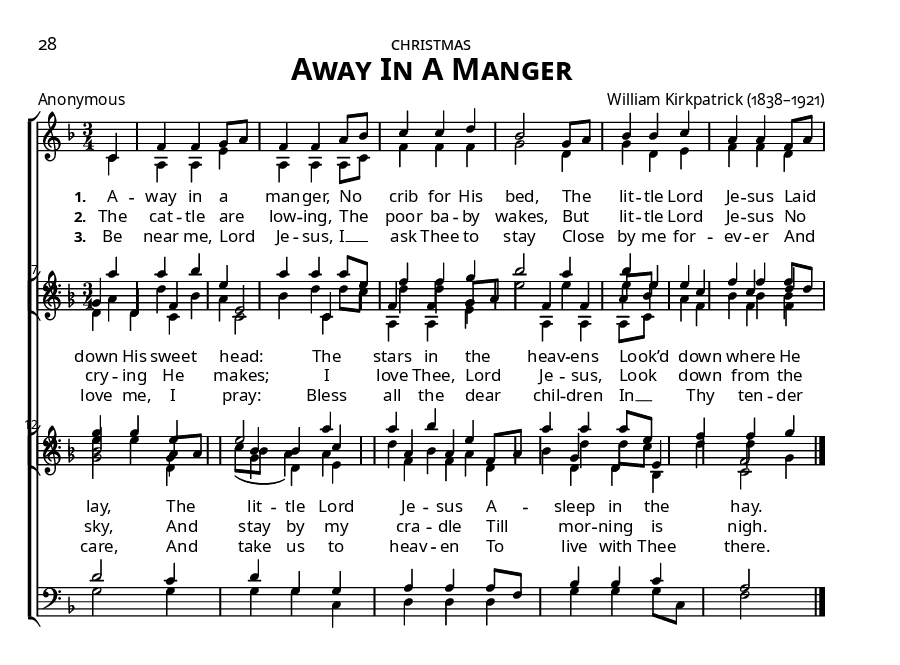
\version "2.14.2"
\include "util.ly"
\header {
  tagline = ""%\markup { "from" \italic {ChristmasCarolMusic.org}}

    title = \markup{\override #'(font-name . "Garamond Premier Pro Semibold"){ \abs-fontsize #15 \smallCapsOldStyle"Away In A Manger"}}
    poet = \markup\oldStyleNum"Anonymous"
    composer = \markup\oldStyleNum"William Kirkpatrick (1838–1921)"
  }
\paper {
  print-all-headers = ##f
  paper-height = 9\in
  paper-width = 6\in
  indent = 0\in
  %system-system-spacing = #'((basic-distance . 10) (padding . 0))
  score-markup-spacing =
    #'((basic-distance . 0)
       (minimum-distance . 0)
       (padding . 0)
       (stretchability . 80))
  system-system-spacing =
    #'((basic-distance . 0)
       (minimum-distance . 0)
       (padding . -10)
       (stretchability . 100))
  markup-system-spacing =
    #'((basic-distance . 0)
       (minimum-distance . 0)
       (padding . 0)
       (stretchability . 0))
  last-bottom-spacing =
    #'((basic-distance . 0)
       (minimum-distance . 0)
       (padding . 0)
       (stretchability . 0))
%{IF_LESSER
  markup-system-spacing #'stretchability = 50
  top-markup-spacing #'stretchability = 30
  last-bottom-spacing #'stretchability = 60
%}%END_IF_LESSER
  ragged-last-bottom = ##t
  ragged-bottom = ##f
  two-sided = ##t
  inner-margin = 0.5\in
  outer-margin = 0.25\in
  top-margin = 0.25\in
  bottom-margin = 0.25\in
  first-page-number = #028
  print-first-page-number = ##t
  headerLine = \markup{\override #'(font-name . "Garamond Premier Pro") \smallCapsOldStyle"christmas"}
  oddHeaderMarkup = \markup\fill-line{
     \override #'(font-name . "Garamond Premier Pro")\abs-fontsize #8.5
     \combine 
        \fill-line{"" \on-the-fly #print-page-number-check-first
        \oldStylePageNum""
        }
        \fill-line{\headerLine}
  }
  evenHeaderMarkup = \markup {
     \override #'(font-name . "Garamond Premier Pro")\abs-fontsize #8.5
     \combine
        \on-the-fly #print-page-number-check-first
        \oldStylePageNum""
        \fill-line{\headerLine}
  }
}
#(set-global-staff-size 13.6) \paper{ #(define fonts (make-pango-font-tree "GoudyOlSt BT" "Garamond Premier Pro" "Garamond Premier Pro" (/ 13.6 20))) }
%8.5x11 #(set-global-staff-size 17.8) \paper{ #(define fonts (make-pango-font-tree "GoudyOlSt BT" "Garamond Premier Pro" "Garamond Premier Pro" (/ 17.8 20))) }
%{IF_LESSER
#(set-global-staff-size 15) \paper{ #(define fonts (make-pango-font-tree "GoudyOlSt BT" "Garamond Premier Pro" "Garamond Premier Pro" (/ 15 20))) }
%}%END_IF_LESSER






























global = {
  \key f \major
  \time 3/4
  \autoBeamOff
}

sopMusic = \relative c' {
  \partial 4 c4 |
  f f g8[ a] |
  f4 f a8[ bes] |
  c4 c d |
  bes2 g8[ a] |
  bes4 bes c |
  
  a a f8[ a] |
  g4 d f |
  e2 c4 |
  f f g8[ a] |
  f4 f a8[ bes] |
  
  c4 c d |
  bes2 g8[ a] |
  bes4 bes c |
  a4 a f8[ a] |
  g4 d e |
  f2 \bar "|."
}
sopWords = \lyricmode {
  
}

altoMusic = \relative c' {
  c4 |
  a a e' |
  a, a a8[ c] |
  f4 f f |
  g2 d4 |
  g d e |
  f f d |
  
  d d c 
  c2 c4 |
  a a e' |
  a, a a8[ c] |
  f4 f f |
  g2 d4 |
  g d e |
  f f d |
  d d bes |
  c2 \bar"|."
}
altoWords = \lyricmode {
  \dropLyricsIV
  \set stanza = #"1. "
  A -- way in a  man -- ger,
  No crib for His bed,
  The lit -- tle Lord Je -- sus
  Laid down His sweet head:
  The stars in the heav -- ens
  Look’d down where He lay,
  The lit -- tle Lord Je -- sus
  A -- sleep in the hay.
}
altoWordsII = \lyricmode {
  \dropLyricsIV
  \set stanza = #"2. "
  The cat -- tle are low -- ing,
  The poor ba -- by wakes,
  But lit -- tle Lord Je -- sus
  No cry -- ing He makes;
  I love Thee, Lord Je -- sus,
  Look down from the sky,
  And stay by my cra -- dle
  Till mor -- ning is nigh.
}
altoWordsIII = \lyricmode {
  \dropLyricsIV
  \set stanza = #"3. "
  Be near me, Lord Je -- sus,
  I __ ask Thee to stay
  Close by me for -- ev -- er
  And love me, I pray:
  Bless all the dear chil -- dren
  In __ Thy ten -- der care,
  And take us to heav -- en
  To live with Thee there.
}
altoWordsIV = \lyricmode {
}

tenorMusic = \relative c' {
  c4 |
  c d g, |
  c c c8[ g] |
  a4 a bes |
  d2 c4 |
  d g, g |
  a a a8[ f] |
  
  bes4 bes g |
  g2 c4 |
  c d g, |
  c c c8[ g] |
  a4 a bes |
  d2 c4 |
  d g, g |
  a a a8[ f] |
  bes4 bes c |
  a2 \bar"|."
}
tenorWords = \lyricmode {

}

bassMusic = \relative c {
  c4 |
  f d c |
  d f f8[ e] |
  f4 f bes, |
  g'2 g4 |
  g g c, |
  d d d |
  
  g g c, |
  e8([ d] c4) c4 |
  f d c |
  d f f8[ e] |
  f4 f bes, |
  g'2 g4 |
  g g c, |
  d d d |
  g g g8[ c,] |
  f2 \bar"|."
}
bassWords = \lyricmode {

}

\score {
  <<
   \new ChoirStaff <<
%    \new Lyrics = sopranos \with { \override VerticalAxisGroup #'nonstaff-relatedstaff-spacing = #'((basic-distance . 1)) }
    \new Staff = women <<
      \new Voice = "sopranos" { \voiceOne << \global \sopMusic >> }
      \new Voice = "altos" { \voiceTwo << \global \altoMusic >> }
    >>
    \new Lyrics \with { alignAboveContext = #"women" } \lyricsto "sopranos" \sopWords
    \new Lyrics = "altosIV"  \with { alignBelowContext = #"women" } \lyricsto "sopranos" \altoWordsIV
    \new Lyrics = "altosIII"  \with { alignBelowContext = #"women" } \lyricsto "sopranos" \altoWordsIII
    \new Lyrics = "altosII"  \with { alignBelowContext = #"women" } \lyricsto "sopranos" \altoWordsII
    \new Lyrics = "altos"  \with { alignBelowContext = #"women" } \lyricsto "sopranos" \altoWords
   \new Staff = men <<
      \clef bass
      \new Voice = "tenors" { \voiceOne << \global \tenorMusic >> }
      \new Voice = "basses" { \voiceTwo << \global \bassMusic >> }
    >>
    \new Lyrics \with { alignAboveContext = #"men" \override VerticalAxisGroup #'nonstaff-relatedstaff-spacing = #'((basic-distance . 1)) } \lyricsto "tenors" \tenorWords
    \new Lyrics \with { alignBelowContext = #"men" \override VerticalAxisGroup #'nonstaff-relatedstaff-spacing = #'((basic-distance . 1)) } \lyricsto "basses" \bassWords
  >>
%    \new PianoStaff << \new Staff { \new Voice { \pianoRH } } \new Staff { \clef "bass" \pianoLH } >>
  >>
  \layout {
    %#(layout-set-staff-size 13)
    #(define fonts (make-pango-font-tree "GoudyOlSt BT" "Garamond Premier Pro" "Garamond Premier Pro" (/ 13.2 20)))
    %8.5x11 #(define fonts (make-pango-font-tree "GoudyOlSt BT" "Garamond Premier Pro" "Garamond Premier Pro" (/ 17.8 20)))
%{IF_LESSER
#(define fonts (make-pango-font-tree "GoudyOlSt BT" "Garamond Premier Pro" "Garamond Premier Pro" (/ 15 20)))
%}%END_IF_LESSER
    \context {
      \Score
      \override SpacingSpanner #'base-shortest-duration = #(ly:make-moment 1 2)
      \override SpacingSpanner #'common-shortest-duration = #(ly:make-moment 1 2)
    }
    \context {
      % Remove all empty staves
      % \Staff \RemoveEmptyStaves \override VerticalAxisGroup #'remove-first = ##t
    }
%8.5x11g    \context {\Lyrics \override LyricText #'font-size = #0.7 }
%6.14g    \context {\Lyrics \override LyricText #'font-size = #0.7 }
%6x9 \context {\Lyrics\override LyricText #'font-size = #1.2 }
    \context {
      \Lyrics
      \override LyricText #'X-offset = #center-on-word
    }
  }
  
  \midi {
    \tempo 4 = 90
    \set Staff.midiInstrument = "flute"
  
    \context {
      \Voice
      \remove "Dynamic_performer"
    }
  }
}
